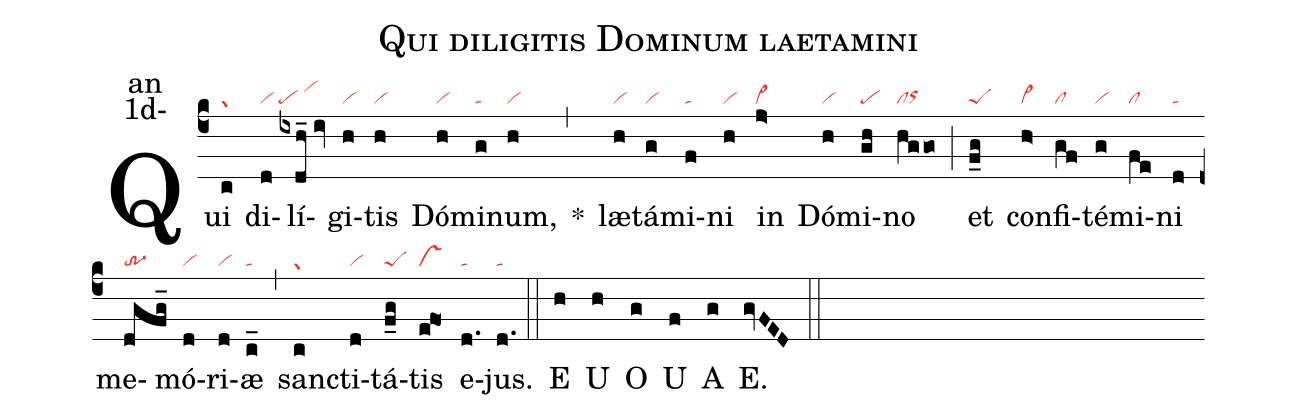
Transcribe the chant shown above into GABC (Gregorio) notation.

name:Qui diligitis Dominum laetamini;
office-part:an;
mode:1d-;
nabc-lines:1;
%%
(c4) Qui(c|gr) di(d|vi)lí(ixdh_//iv|pe/vihj)gi(h|vi)tis(h|vi) Dó(h|vi)mi(g|ta)num,(h|vi) <sp>*</sp>(,) læ(h|vi)tá(g|vi)mi(f|ta)ni(h|vi) in(j>|vi>) Dó(h|vi)mi(gh|pe)no(hggo|clorhh) (;) et(f_g|peS) con(h>|vi>)fi(gf|cl)té(g|vi)mi(fe|cl)ni(d|ta) me(dgfg_|tr-3)mó(d|vi)ri(d|vi)æ(c_|ta) (,) san(c|gr)cti(d|vi)tá(f_g|peS)tis(efO1|vs) e(d.|ta)jus.(d.|ta) (::) <eu>E(h) U(h) O(g) U(f) A(g) E.(gvFED) </eu>(::)
